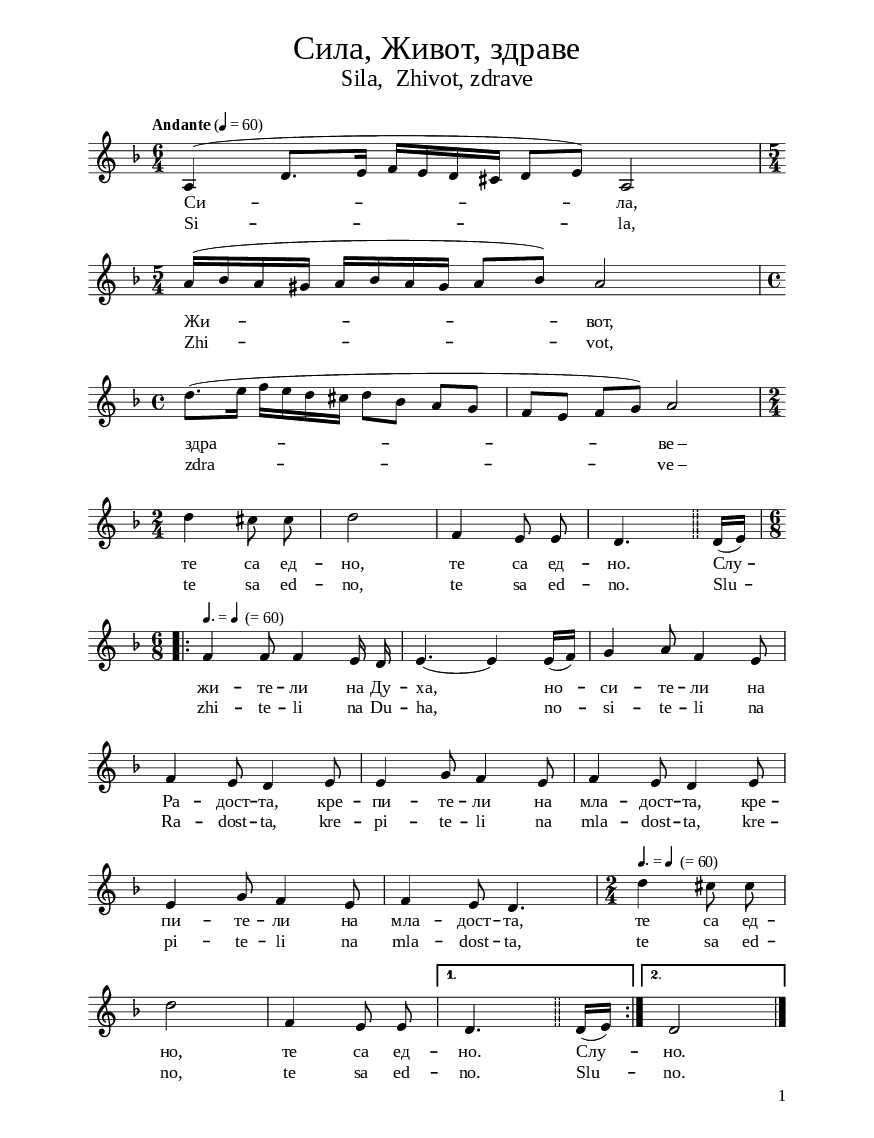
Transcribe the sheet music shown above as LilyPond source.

\version "2.24.0"

\include "include/globals.ily"

\bookpart {
  \label #'ref102
  \tocItem \markup "Сила, Живот, здраве – Sila,  Zhivot, zdrave"
  \include "include/bookpart-paper.ily"
  \score {
    \include "include/score-layout.ily"

    \new Voice \absolute {
      \clef treble
      \key d \minor
      \time 6/4
      \tempoFunc "Andante" 4 "60"

      \slurUp a4 ( d'8. e'16 f' e' d' cis' d'8 e' ) a2 \break 

      \time 5/4  a'16 ( bes' a' gis' a' bes' a' gis' a'8 bes' ) a'2 \break |


      \time 4/4  d''8. ( e''16 f'' e'' d'' cis'' \autoBeamOff d''8 [bes'] a' [g']| f'8 [e'] f' [g'] ) a'2 \break |

      \slurNeutral \time 2/4 d''4  cis''8 \noBeam cis'' | d''2  | f'4 e'8 e' | d'4. \bar "!!" d'16 [( e' )] \break |

      \time 6/8  \repeat volta 2 {
        | f'4^\markup {
          % make tempo notes
          \concat {
            \teeny \general-align #Y #DOWN \note {4.} #0.8
            \normal-text { " = " }
            \teeny \general-align #Y #DOWN \note {4} #0.8
            \normal-text { "  (= 60)" }
          }
        }
        
        
         f'8 f'4 e'16 \noBeam d' |e'4. ~ e'4 e'16 [( f' )] | g'4 a'8 f'4 e'8 \break |

        f'4 e'8 d'4 e'8 |  e'4 g'8 f'4 e'8 | f'4 e'8 d'4 e'8 \break |

        e'4 g'8 f'4 e'8 | f'4 e'8 d'4. | \time 2/4 d''4^\markup {
          % make tempo notes
          \concat {
            \teeny \general-align #Y #DOWN \note {4.} #0.8
            \normal-text { " = " }
            \teeny \general-align #Y #DOWN \note {4} #0.8
            \normal-text { "  (= 60)" }
          }
        }
        
         cis''8 \noBeam cis'' \break |

        d''2 | f'4 e'8 \noBeam e' |
      } \alternative { { d'4. \bar "!" \bar "!!" d'16 [( e'16 )] } { d'2 } } \bar "|."

    }

    \addlyrics {Си -- ла, Жи
  -- вот, здра -- "ве –" те са ед -- но, те са ед --
  но. Слу -- жи -- те -- ли на Ду -- ха, но -- си
  -- те -- ли на Ра -- дост -- та, кре -- пи -- те
  -- ли на мла -- дост -- та, кре -- пи -- те -- ли
  на мла -- дост -- та, те са ед -- но, те са ед
  -- но. Слу -- но.}
    \addlyrics {Si --  la,  Zhi --
   vot,  zdra --  "ve –"  te sa ed --  no,  te sa ed --  no.  Slu -- zhi
  -- te -- li na Du --  ha,  no -- si -- te -- li na Ra -- dost --
   ta,  kre -- pi -- te -- li na mla -- dost --  ta,  kre -- pi -- te
  -- li na mla -- dost --  ta,  te sa ed --  no,  te sa ed --  no. 
  Slu --  no. }

    \header {
      title = \titleFunc "Сила, Живот, здраве" "Sila,  Zhivot, zdrave"
    }

    \midi{}

  } % score

  \pageBreak



  % include foreign translation(s) of the song
  \version "2.24.0"

\markup \fill-line { \fontsize #deTitleFontSize "Kraft, Leben, Gesundheit" }
\markup \null
\markup \null
\markup \fontsize #deCoupletFontSize {
  \hspace #20
  \override #`(baseline-skip . ,deCoupletBaselineSkip)

  \column {    
     
  \line { " "Kraft, Leben, Gesundheit –}

  \line { " "sie sind eins. }

  \line { " "Diener des Geistes, }

  \line { " "Überbringer der Freude, }

  \line { " "Stütze der Jugend, }

  \line { " "Stütze der Jugend, }

  \line { " "sie sind eins. }
     
      
       
    }
    
    
}


} % bookpart
